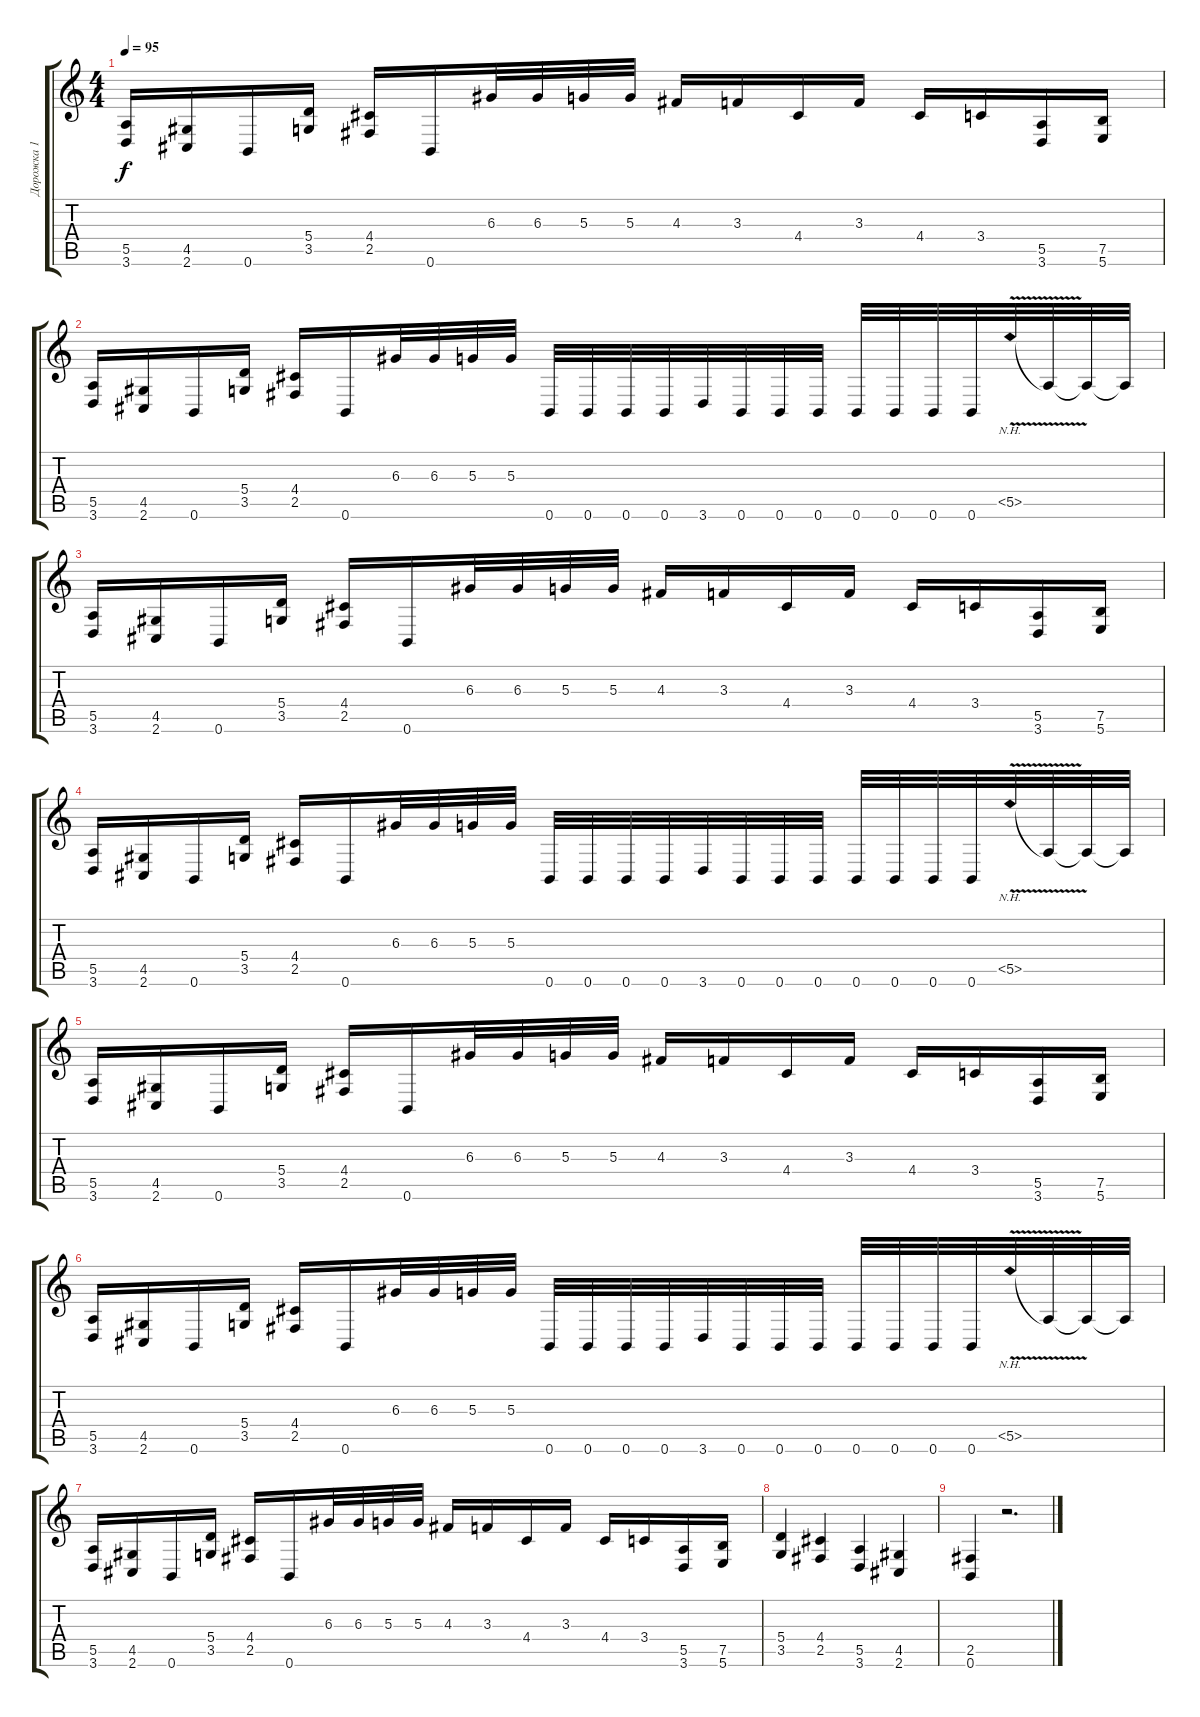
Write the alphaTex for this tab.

\track ("Дорожка 1" "Дорожка 1") {instrument distortionguitar}
\staff {score tabs}
\tuning (B3 Gb3 D3 A2 E2 B1) {hide}
\ts (4 4)
\tempo 95
\clef g2
\ks c
(5.5 3.6).16{dy f} (4.5 2.6).16 0.6.16 (5.4 3.5).16 (4.4 2.5).16 0.6.16 6.3.32 6.3.32 5.3.32 5.3.32 4.3.16 3.3.16 4.4.16 3.3.16 4.4.16 3.4.16 (5.5 3.6).16 (7.5 5.6).16 |
(5.5 3.6).16 (4.5 2.6).16 0.6.16 (5.4 3.5).16 (4.4 2.5).16 0.6.16 6.3.32 6.3.32 5.3.32 5.3.32 0.6.32 0.6.32 0.6.32 0.6.32 3.6.32 0.6.32 0.6.32 0.6.32 0.6.32 0.6.32 0.6.32 0.6.32 5.5{nh v}.32 5.5{t}.32 5.5{t}.32 5.5{t}.32 |
(5.5 3.6).16 (4.5 2.6).16 0.6.16 (5.4 3.5).16 (4.4 2.5).16 0.6.16 6.3.32 6.3.32 5.3.32 5.3.32 4.3.16 3.3.16 4.4.16 3.3.16 4.4.16 3.4.16 (5.5 3.6).16 (7.5 5.6).16 |
(5.5 3.6).16 (4.5 2.6).16 0.6.16 (5.4 3.5).16 (4.4 2.5).16 0.6.16 6.3.32 6.3.32 5.3.32 5.3.32 0.6.32 0.6.32 0.6.32 0.6.32 3.6.32 0.6.32 0.6.32 0.6.32 0.6.32 0.6.32 0.6.32 0.6.32 5.5{nh v}.32 5.5{t}.32 5.5{t}.32 5.5{t}.32 |
(5.5 3.6).16 (4.5 2.6).16 0.6.16 (5.4 3.5).16 (4.4 2.5).16 0.6.16 6.3.32 6.3.32 5.3.32 5.3.32 4.3.16 3.3.16 4.4.16 3.3.16 4.4.16 3.4.16 (5.5 3.6).16 (7.5 5.6).16 |
(5.5 3.6).16 (4.5 2.6).16 0.6.16 (5.4 3.5).16 (4.4 2.5).16 0.6.16 6.3.32 6.3.32 5.3.32 5.3.32 0.6.32 0.6.32 0.6.32 0.6.32 3.6.32 0.6.32 0.6.32 0.6.32 0.6.32 0.6.32 0.6.32 0.6.32 5.5{nh v}.32 5.5{t}.32 5.5{t}.32 5.5{t}.32 |
(5.5 3.6).16 (4.5 2.6).16 0.6.16 (5.4 3.5).16 (4.4 2.5).16 0.6.16 6.3.32 6.3.32 5.3.32 5.3.32 4.3.16 3.3.16 4.4.16 3.3.16 4.4.16 3.4.16 (5.5 3.6).16 (7.5 5.6).16 |
(5.4 3.5).4 (4.4 2.5).4 (5.5 3.6).4 (4.5 2.6).4 |
(2.5 0.6).4 r.2{d}
